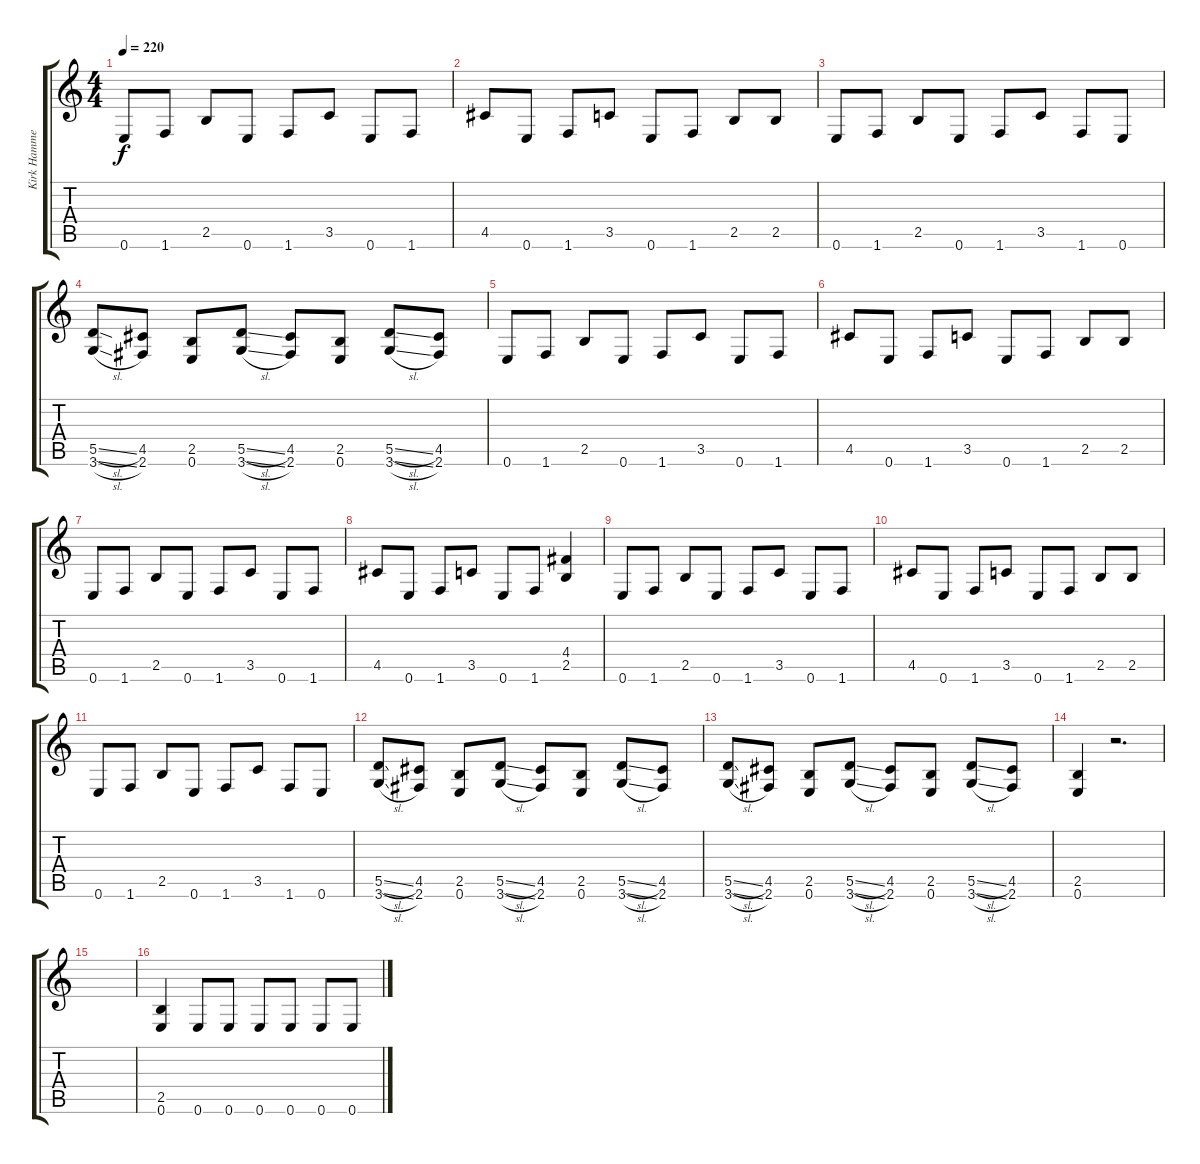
\track ("Kirk Hammett (Lead & Rithm Guitars)" "Kirk Hamme") {instrument distortionguitar}
\staff {score tabs}
\tuning (E4 B3 G3 D3 A2 E2) {hide}
\ts (4 4)
\tempo 220
\clef g2
\ks c
0.6.8{dy f} 1.6.8 2.5.8 0.6.8 1.6.8 3.5.8 0.6.8 1.6.8 |
4.5.8 0.6.8 1.6.8 3.5.8 0.6.8 1.6.8 2.5.8 2.5.8 |
0.6.8 1.6.8 2.5.8 0.6.8 1.6.8 3.5.8 1.6.8 0.6.8 |
(5.5{sl} 3.6{sl}).8 (4.5 2.6).8 (2.5 0.6).8 (5.5{sl} 3.6{sl}).8 (4.5 2.6).8 (2.5 0.6).8 (5.5{sl} 3.6{sl}).8 (4.5 2.6).8 |
0.6.8 1.6.8 2.5.8 0.6.8 1.6.8 3.5.8 0.6.8 1.6.8 |
4.5.8 0.6.8 1.6.8 3.5.8 0.6.8 1.6.8 2.5.8 2.5.8 |
0.6.8 1.6.8 2.5.8 0.6.8 1.6.8 3.5.8 0.6.8 1.6.8 |
4.5.8 0.6.8 1.6.8 3.5.8 0.6.8 1.6.8 (4.4 2.5).4 |
0.6.8 1.6.8 2.5.8 0.6.8 1.6.8 3.5.8 0.6.8 1.6.8 |
4.5.8 0.6.8 1.6.8 3.5.8 0.6.8 1.6.8 2.5.8 2.5.8 |
0.6.8 1.6.8 2.5.8 0.6.8 1.6.8 3.5.8 1.6.8 0.6.8 |
(5.5{sl} 3.6{sl}).8 (4.5 2.6).8 (2.5 0.6).8 (5.5{sl} 3.6{sl}).8 (4.5 2.6).8 (2.5 0.6).8 (5.5{sl} 3.6{sl}).8 (4.5 2.6).8 |
(5.5{sl} 3.6{sl}).8 (4.5 2.6).8 (2.5 0.6).8 (5.5{sl} 3.6{sl}).8 (4.5 2.6).8 (2.5 0.6).8 (5.5{sl} 3.6{sl}).8 (4.5 2.6).8 |
(2.5 0.6).4 r.2{d} |
|
(2.5 0.6).4 0.6.8 0.6.8 0.6.8 0.6.8 0.6.8 0.6.8
